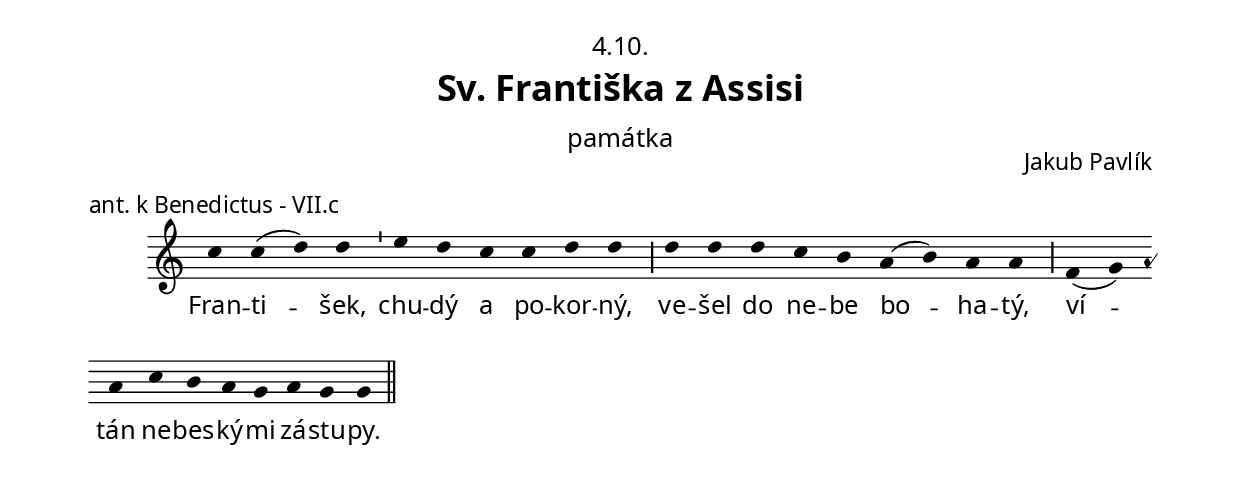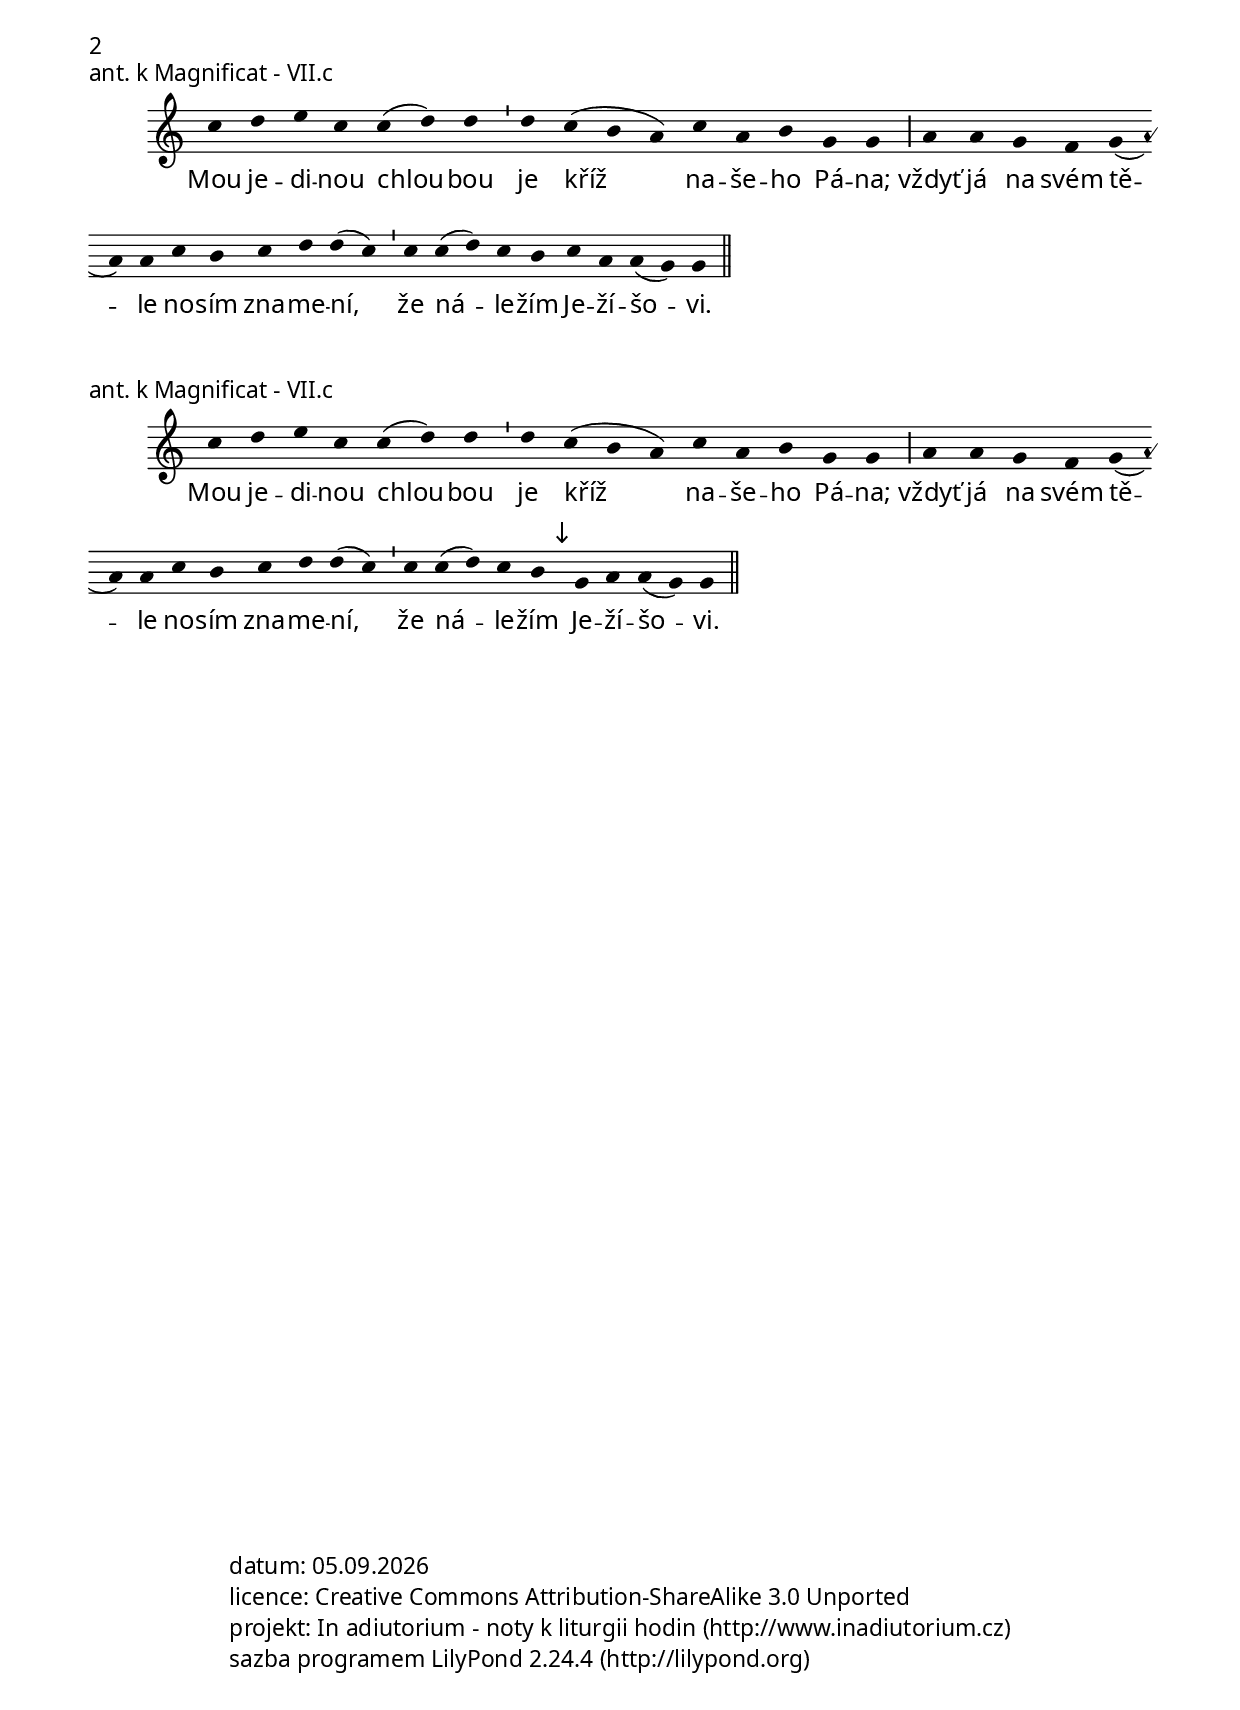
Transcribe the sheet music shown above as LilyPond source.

\version "2.19.83"

\include "../spolecne.ly"

\header {
  title = \markup\titleSvatek
            "Sv. Františka z Assisi"
            "památka"
            4.10.
  composer = "Jakub Pavlík"
}

\score {
  \relative c'' {
    \choralniRezim
    c4 c( d) d \barMin e d c c d d \barMaior
    d d d c b a( b) a a \barMaior
    f( g) a c b a g a g g \barFinalis
  }
  \addlyrics {
    Fran -- ti -- šek, chu -- dý a po -- kor -- ný,
    ve -- šel do ne -- be bo -- ha -- tý,
    ví -- tán ne -- bes -- ký -- mi zá -- stu -- py.
  }
  \header {
    quid = "ant. k Benedictus"
    modus = "VII"
    differentia = "c"
    psalmus = ""
    fial = "sanktoral/1111martin.ly#rch-a3?jiny_text"
    id = "aben"
    piece = \markup {\sestavTitulekBezZalmu}
  }
}

\pageBreak

\score {
  \relative c'' {
    \choralniRezim
    c4 d e c c( d) d \barMin
    d c( b a) c a b g g \barMaior
    a a g f g( a) a c b c d d( c) \barMin
    c c( d) c b c a a( g) g \barFinalis
  }
  \addlyrics {
    Mou je -- di -- nou chlou -- bou
    je kříž na -- še -- ho Pá -- na;
    vždyť já na svém tě -- le no -- sím zna -- me -- ní,
    že ná -- le -- žím Je -- ží -- šo -- vi.
  }
  \header {
    quid = "ant. k Magnificat"
    modus = "VII"
    differentia = "c"
    psalmus = ""
    id = "amag"
    piece = \markup {\sestavTitulekBezZalmu}
  }
}

\score {
  \relative c'' {
    \choralniRezim
    c4 d e c c( d) d \barMin
    d c( b a) c a b g g \barMaior
    a a g f g( a) a c b c d d( c) \barMin
    c c( d) c b \mark\sipka g a a( g) g \barFinalis
  }
  \addlyrics {
    Mou je -- di -- nou chlou -- bou
    je kříž na -- še -- ho Pá -- na;
    vždyť já na svém tě -- le no -- sím zna -- me -- ní,
    že ná -- le -- žím Je -- ží -- šo -- vi.
  }
  \header {
    quid = "ant. k Magnificat"
    modus = "VII"
    differentia = "c"
    psalmus = ""
    id = "amag"
    piece = \markup {\sestavTitulekBezZalmu}
  }
}
